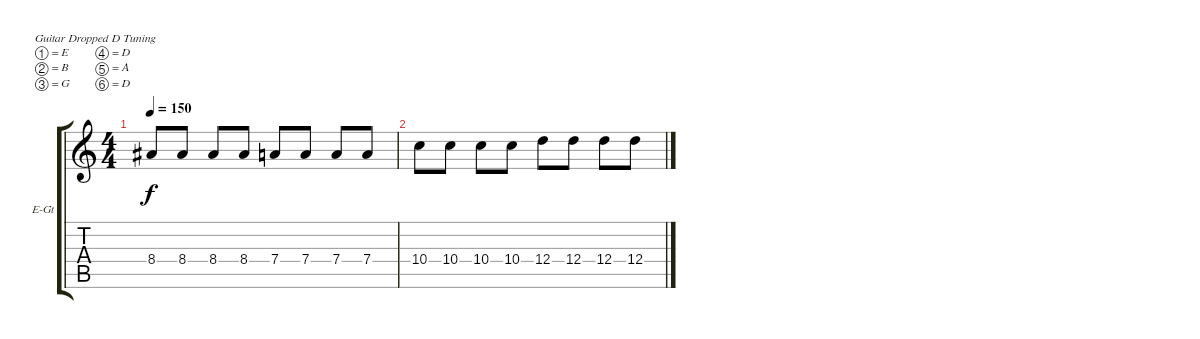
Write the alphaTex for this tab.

\defaultSystemsLayout 4
\bracketExtendMode groupsimilarinstruments
\firstSystemTrackNameOrientation horizontal
\otherSystemsTrackNameOrientation horizontal
\track ("Electric Guitar" "E-Gt") {instrument distortionguitar}
\staff {score tabs}
\tuning (E4 B3 G3 D3 A2 D2)
\ts (4 4)
\tempo 150
\clef g2
\scale
0.333333
\ks c
8.4.8{dy f} 8.4.8 8.4.8 8.4.8 7.4.8 7.4.8 7.4.8 7.4.8 |
\scale
0.333333 10.4.8 10.4.8 10.4.8 10.4.8 12.4.8 12.4.8 12.4.8 12.4.8 |
\scale
0.333333 |
\scale
0.333333 |
\scale
0.333333 |
\scale
0.333333 |
\scale
0.333333 |
\scale
0.333333 |
\scale
0.333333 |
\scale
0.333333 |
\scale
0.333333 |
\scale
0.333333 |
\scale
0.333333 |
\scale
0.333333 |
\scale
0.333333 |
\scale
0.333333
